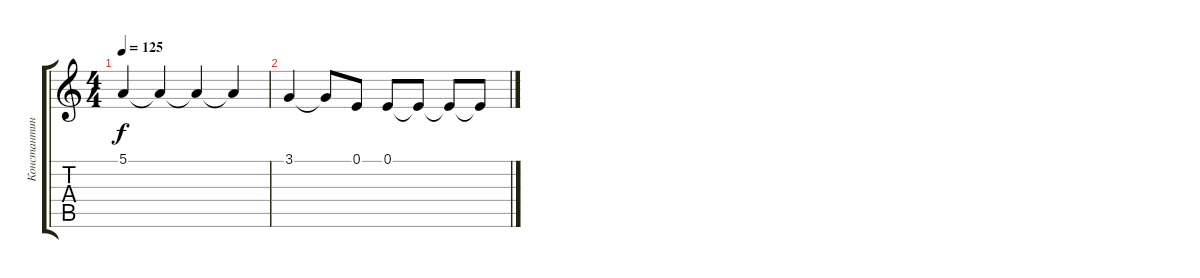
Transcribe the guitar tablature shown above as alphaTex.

\track ("Константин Бекрев" "Константин") {instrument synthstrings2}
\staff {score tabs}
\tuning (E4 B3 G3 D3 A2 E2) {hide}
\ts (4 4)
\tempo 125
\clef g2
\ks c
5.1{t}.4{dy f} 5.1{t}.4 5.1{t}.4 5.1{t}.4 |
3.1.4 3.1{t}.8 0.1.8 0.1.8 0.1{t}.8 0.1{t}.8 0.1{t}.8
